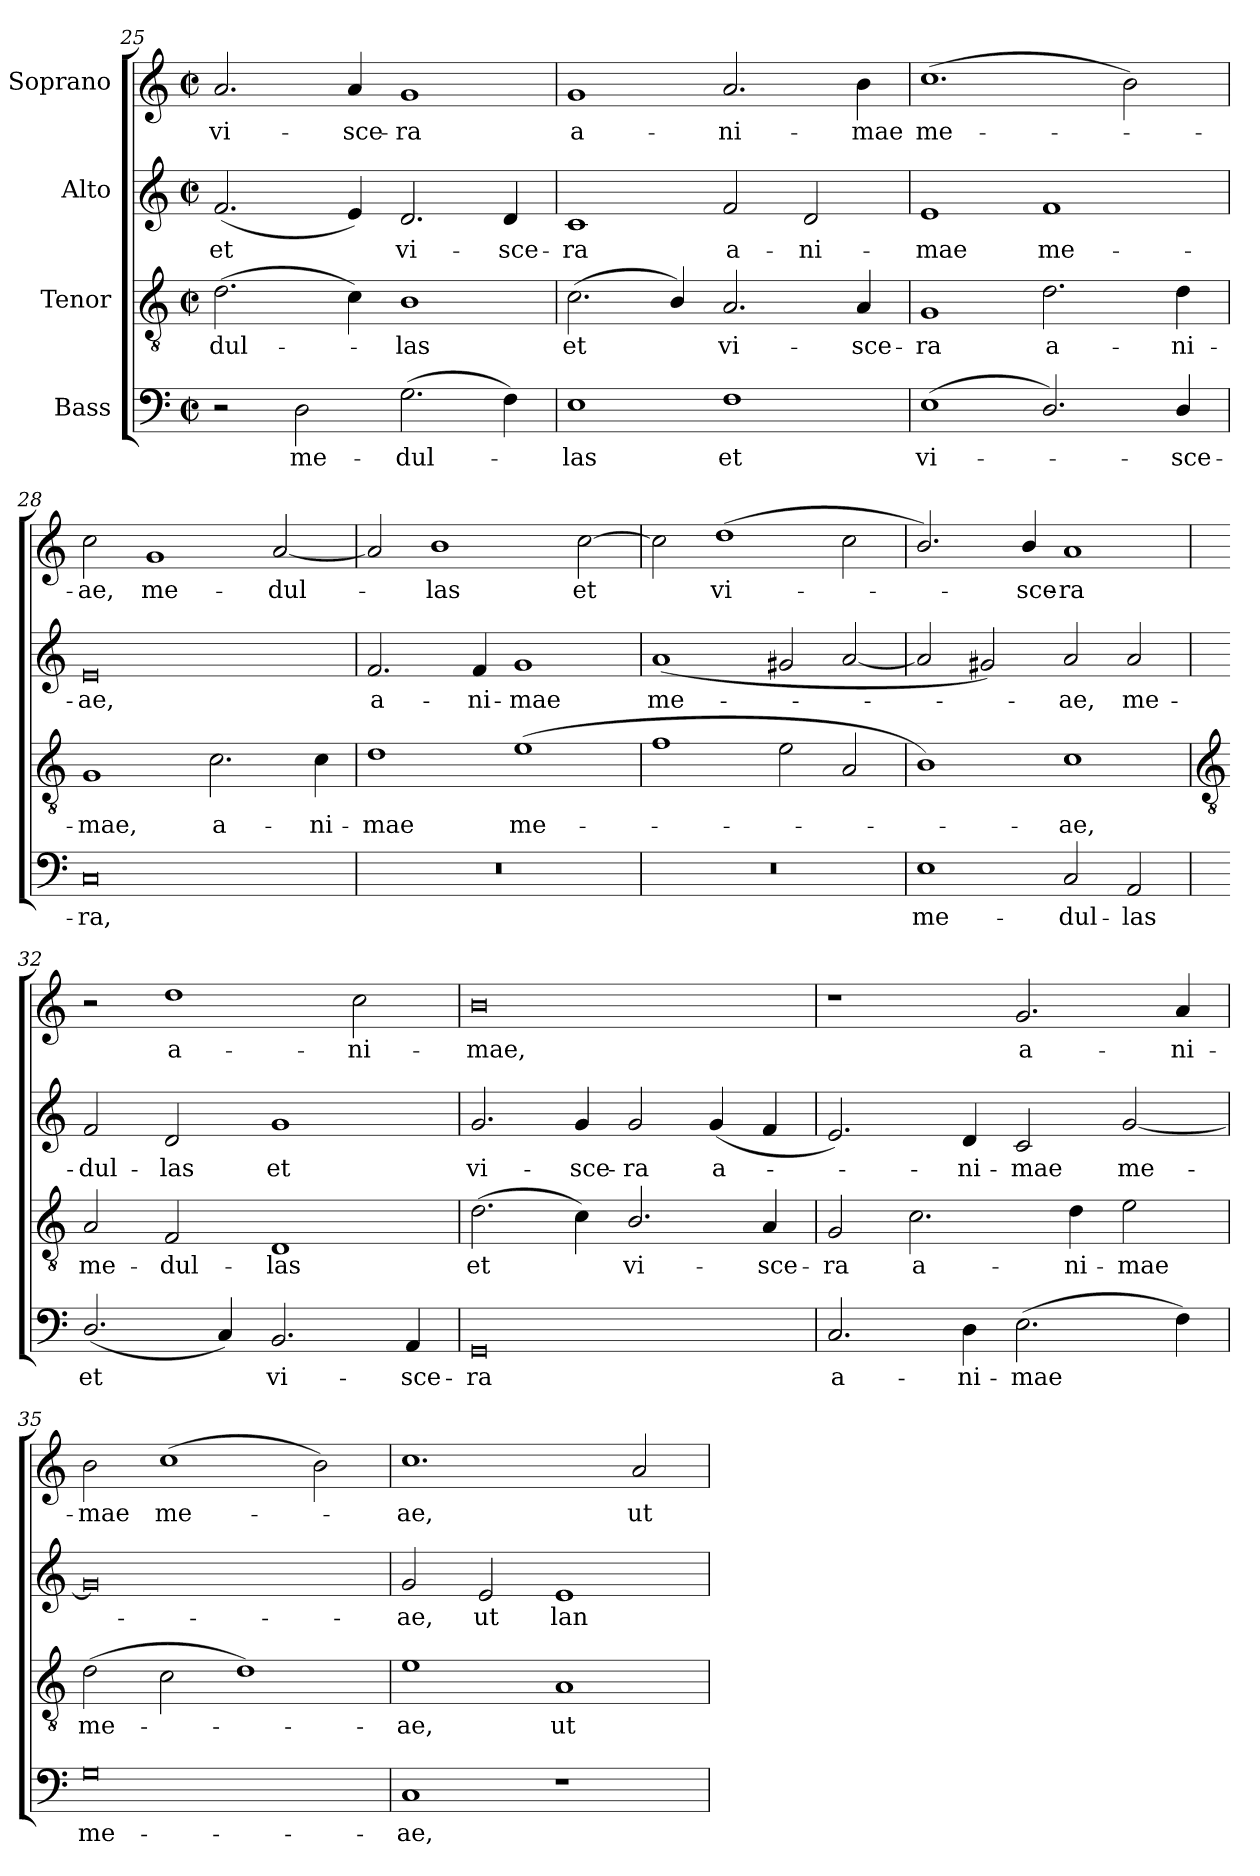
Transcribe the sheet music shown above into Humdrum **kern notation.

**kern	**text	**kern	**text	**kern	**text	**kern	**text
*part4	*part4	*part3	*part3	*part2	*part2	*part1	*part1
*staff4	*staff4	*staff3	*staff3	*staff2	*staff2	*staff1	*staff1
*I"Bass	*	*I"Tenor	*	*I"Alto	*	*I"Soprano	*
*clefF4	*	*clefGv2	*	*clefG2	*	*clefG2	*
*k[]	*	*k[]	*	*k[]	*	*k[]	*
*C:	*	*C:	*	*C:	*	*C:	*
*M4/2	*	*M4/2	*	*M4/2	*	*M4/2	*
*met(c|)	*	*met(c|)	*	*met(c|)	*	*met(c|)	*
=25	=25	=25	=25	=25	=25	=25	=25
!	!	!	!LO:LY:b	!	!LO:LY:b	!	!LO:LY:b
2r	.	(>2.d	-dul-	(<2.f	et	2.a	vi-
!	!LO:LY:b	!	!	!	!	!	!
2D	me-	.	.	.	.	.	.
!	!	!	!	!	!	!	!LO:LY:b
.	.	4c)	.	4e)	.	4a	-sce-
!	!LO:LY:b	!	!LO:LY:b	!	!LO:LY:b	!	!LO:LY:b
(>2.G	-dul-	1B	las	2.d	vi-	1g	-ra
!	!	!	!	!	!LO:LY:b	!	!
4F)	.	.	.	4d	-sce-	.	.
=26	=26	=26	=26	=26	=26	=26	=26
!	!LO:LY:b	!	!LO:LY:b	!	!LO:LY:b	!	!LO:LY:b
1E	las	(<2.c	et	1c	-ra	1g	a-
.	.	4B/)	.	.	.	.	.
!	!LO:LY:b	!	!LO:LY:b	!	!LO:LY:b	!	!LO:LY:b
1F	et	2.A	vi-	2f	a-	2.a	-ni-
!	!	!	!	!	!LO:LY:b	!	!
.	.	.	.	2d	-ni-	.	.
!	!	!	!LO:LY:b	!	!	!	!LO:LY:b
.	.	4A	-sce-	.	.	4b	-mae
=27	=27	=27	=27	=27	=27	=27	=27
!	!LO:LY:b	!	!LO:LY:b	!	!LO:LY:b	!	!LO:LY:b
(<1E	vi-	1G	-ra	1e	-mae	(>1.cc	me-
!	!	!	!LO:LY:b	!	!LO:LY:b	!	!
2.D/)	.	2.d	a-	1f	me-	.	.
.	.	.	.	.	.	2b)	.
!	!LO:LY:b	!	!LO:LY:b	!	!	!	!
4D/	sce-	4d	-ni-	.	.	.	.
=28	=28	=28	=28	=28	=28	=28	=28
!	!LO:LY:b	!	!LO:LY:b	!	!LO:LY:b	!	!LO:LY:b
0C	-ra,	1G	-mae,	0e	-ae,	2cc	ae,
!	!	!	!	!	!	!	!LO:LY:b
.	.	.	.	.	.	1g	me-
!	!	!	!LO:LY:b	!	!	!	!
.	.	2.c	a-	.	.	.	.
!	!	!	!	!	!	!	!LO:LY:b
.	.	.	.	.	.	[2a	-dul-
!	!	!	!LO:LY:b	!	!	!	!
.	.	4c	-ni-	.	.	.	.
=29	=29	=29	=29	=29	=29	=29	=29
!	!	!	!LO:LY:b	!	!LO:LY:b	!	!
0r	.	1d	-mae	2.f	a-	2a]	.
!	!	!	!	!	!	!	!LO:LY:b
.	.	.	.	.	.	1b	las
!	!	!	!	!	!LO:LY:b	!	!
.	.	.	.	4f	-ni-	.	.
!	!	!	!LO:LY:b	!	!LO:LY:b	!	!
.	.	(>1e	me-	1g	-mae	.	.
!	!	!	!	!	!	!	!LO:LY:b
.	.	.	.	.	.	[2cc	et
=30	=30	=30	=30	=30	=30	=30	=30
!	!	!	!	!	!LO:LY:b	!	!
0r	.	1f	.	(<1a	me-	2cc]	.
!	!	!	!	!	!	!	!LO:LY:b
.	.	.	.	.	.	(>1dd	vi-
.	.	2e	.	2g#X	.	.	.
.	.	2A	.	[2a	.	2cc	.
=31	=31	=31	=31	=31	=31	=31	=31
!	!LO:LY:b	!	!	!	!	!	!
1E	me-	1B)	.	2a]	.	2.b/)	.
.	.	.	.	2g#X)	.	.	.
!	!	!	!	!	!	!	!LO:LY:b
.	.	.	.	.	.	4b/	sce-
!	!LO:LY:b	!	!LO:LY:b	!	!LO:LY:b	!	!LO:LY:b
2C	-dul-	1c	ae,	2a	ae,	1a	-ra
!	!LO:LY:b	!	!	!	!LO:LY:b	!	!
2AA	-las	.	.	2a	me-	.	.
!!LO:LB:g=z
=32	=32	=32	=32	=32	=32	=32	=32
*	*	*clefGv2	*	*	*	*	*
!	!LO:LY:b	!	!LO:LY:b	!	!LO:LY:b	!	!
(<2.D/	et	2A	me-	2f	-dul-	2r	.
!	!	!	!LO:LY:b	!	!LO:LY:b	!	!LO:LY:b
.	.	2F	-dul-	2d	-las	1dd	a-
4C)	.	.	.	.	.	.	.
!	!LO:LY:b	!	!LO:LY:b	!	!LO:LY:b	!	!
2.BB	vi-	1D	-las	1g	et	.	.
!	!	!	!	!	!	!	!LO:LY:b
.	.	.	.	.	.	2cc	-ni-
!	!LO:LY:b	!	!	!	!	!	!
4AA	-sce-	.	.	.	.	.	.
=33	=33	=33	=33	=33	=33	=33	=33
!	!LO:LY:b	!	!LO:LY:b	!	!LO:LY:b	!	!LO:LY:b
0GG	-ra	(>2.d	et	2.g	vi-	0b	-mae,
!	!	!	!	!	!LO:LY:b	!	!
.	.	4c)	.	4g	-sce-	.	.
!	!	!	!LO:LY:b	!	!LO:LY:b	!	!
.	.	2.B/	vi-	2g	-ra	.	.
!	!	!	!	!	!LO:LY:b	!	!
.	.	.	.	(<4g	a-	.	.
!	!	!	!LO:LY:b	!	!	!	!
.	.	4A	-sce-	4f	.	.	.
=34	=34	=34	=34	=34	=34	=34	=34
!	!LO:LY:b	!	!LO:LY:b	!	!	!	!
2.C	a-	2G	-ra	2.e)	.	1r	.
!	!	!	!LO:LY:b	!	!	!	!
.	.	2.c	a-	.	.	.	.
!	!LO:LY:b	!	!	!	!LO:LY:b	!	!
4D	-ni-	.	.	4d	ni-	.	.
!	!LO:LY:b	!	!	!	!LO:LY:b	!	!LO:LY:b
(>2.E	-mae	.	.	2c	-mae	2.g	a-
!	!	!	!LO:LY:b	!	!	!	!
.	.	4d	-ni-	.	.	.	.
!	!	!	!LO:LY:b	!	!LO:LY:b	!	!
.	.	2e	-mae	[2g	me-	.	.
!	!	!	!	!	!	!	!LO:LY:b
4F)	.	.	.	.	.	4a	-ni-
=35	=35	=35	=35	=35	=35	=35	=35
!	!LO:LY:b	!	!LO:LY:b	!	!	!	!LO:LY:b
0G	me-	(>2d	me-	0g]	.	2b	-mae
!	!	!	!	!	!	!	!LO:LY:b
.	.	2c	.	.	.	(>1cc	me-
.	.	1d)	.	.	.	.	.
.	.	.	.	.	.	2b)	.
=36	=36	=36	=36	=36	=36	=36	=36
!	!LO:LY:b	!	!LO:LY:b	!	!LO:LY:b	!	!LO:LY:b
1C	-ae,	1e	ae,	2g	ae,	1.cc	ae,
!	!	!	!	!	!LO:LY:b	!	!
.	.	.	.	2e	ut	.	.
!	!	!	!LO:LY:b	!	!LO:LY:b	!	!
1r	.	1A	ut	1e	lan-	.	.
!	!	!	!	!	!	!	!LO:LY:b
.	.	.	.	.	.	2a	ut
=	=	=	=	=	=	=	=
*-	*-	*-	*-	*-	*-	*-	*-
